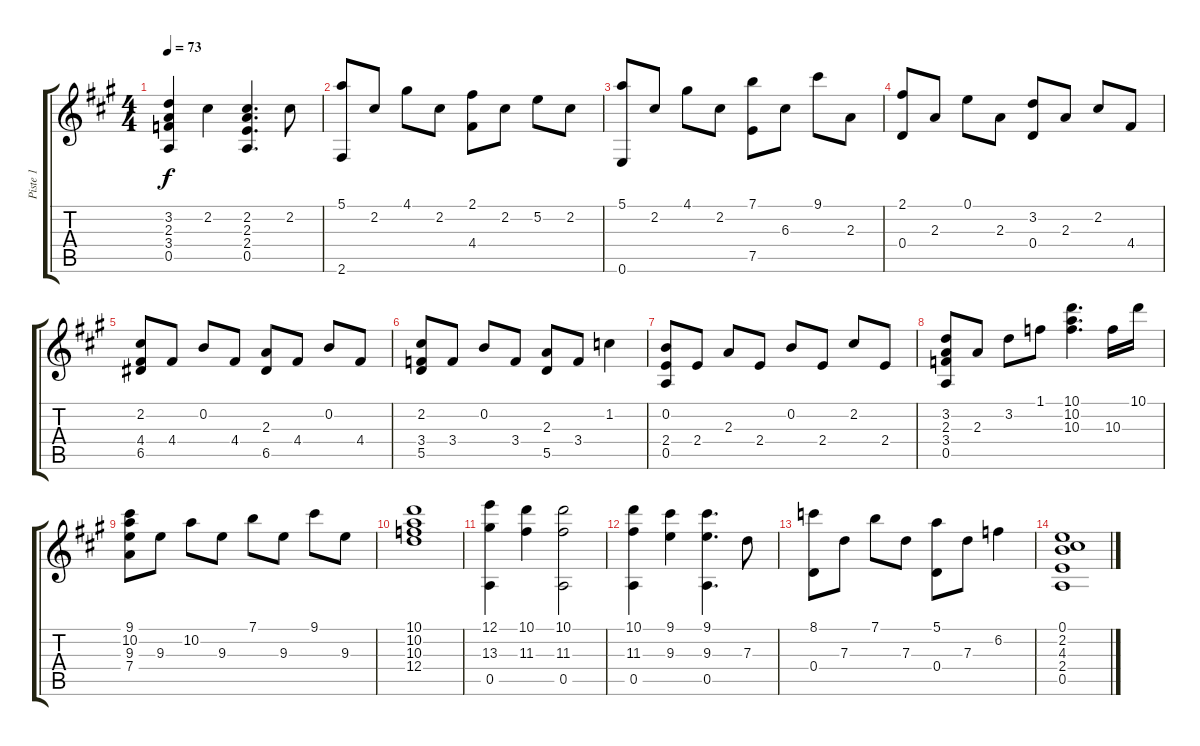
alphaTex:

\track ("Piste 1" "Piste 1") {instrument acousticguitarsteel}
\staff {score tabs}
\tuning (E4 B3 G3 D3 A2 E2) {hide}
\ts (4 4)
\tempo 73
\clef g2
\ks a
(3.2 2.3 3.4 0.5).4{dy f} 2.2.4 (2.2 2.3 2.4 0.5).4{d} 2.2.8 |
(5.1 2.6).8 2.2.8 4.1.8 2.2.8 (2.1 4.4).8 2.2.8 5.2.8 2.2.8 |
(5.1 0.6).8 2.2.8 4.1.8 2.2.8 (7.1 7.5).8 6.3.8 9.1.8 2.3.8 |
(2.1 0.4).8 2.3.8 0.1.8 2.3.8 (3.2 0.4).8 2.3.8 2.2.8 4.4.8 |
(2.2 4.4 6.5).8 4.4.8 0.2.8 4.4.8 (2.3 6.5).8 4.4.8 0.2.8 4.4.8 |
(2.2 3.4 5.5).8 3.4.8 0.2.8 3.4.8 (2.3 5.5).8 3.4.8 1.2.4 |
(0.2 2.4 0.5).8 2.4.8 2.3.8 2.4.8 0.2.8 2.4.8 2.2.8 2.4.8 |
(3.2 2.3 3.4 0.5).8 2.3.8 3.2.8 1.1.8 (10.1 10.2 10.3).4{d} 10.3.16 10.1.16 |
(9.1 10.2 9.3 7.4).8 9.3.8 10.2.8 9.3.8 7.1.8 9.3.8 9.1.8 9.3.8 |
(10.1 10.2 10.3 12.4).1 |
(12.1 13.3 0.5).4 (10.1 11.3).4 (10.1 11.3 0.5).2 |
(10.1 11.3 0.5).4 (9.1 9.3).4 (9.1 9.3 0.5).4{d} 7.3.8 |
(8.1 0.4).8 7.3.8 7.1.8 7.3.8 (5.1 0.4).8 7.3.8 6.2.4 |
(0.1 2.2 4.3 2.4 0.5).1
